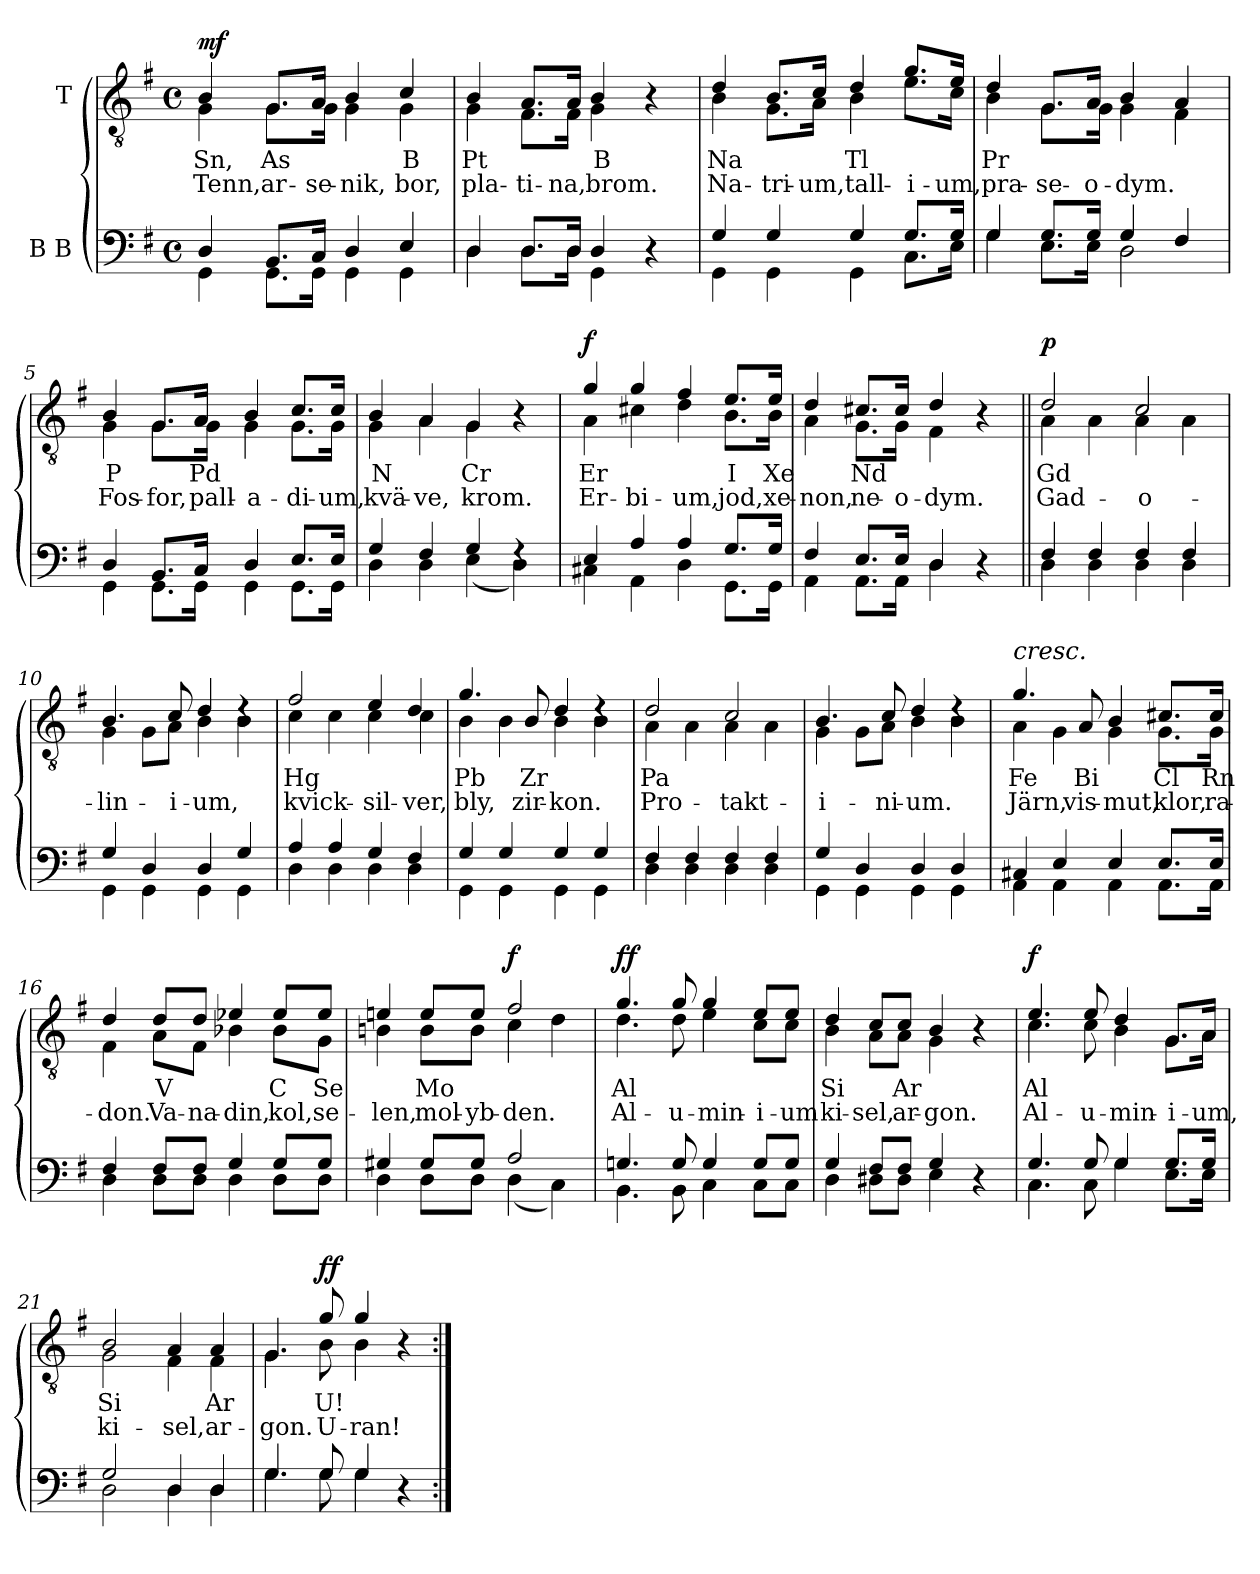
**kern	**kern	**text	**text	**dynam
*part2	*part1	*part1	*part1	*part1
*staff2	*staff1	*staff1	*staff1	*staff1
*I"B  B	*I"T	*	*	*
*clefF4	*clefGv2	*	*	*
*k[f#]	*k[f#]	*	*	*
*G:	*G:	*	*	*
*M4/4	*M4/4	*	*	*
*met(c)	*met(c)	*	*	*
*MM120	*MM120	*	*	*
=1	=1	=1	=1	=1
*^	*	*	*	*
!	!	!	!LO:LY:b	!LO:LY:b	!LO:DY:a
*	*	*^	*	*	*
4D/	4GG\	4B/	4G\	Sn,	Tenn,	mf
!	!	!	!	!LO:LY:b	!LO:LY:b	!
8.BB/L	8.GG\L	8.G/L	8.G\L	As	ar-	.
!	!	!	!	!	!LO:LY:b	!
16C/Jk	16GG\Jk	16A/Jk	16G\Jk	.	-se-	.
!	!	!	!	!	!LO:LY:b	!
4D/	4GG\	4B/	4G\	.	-nik,	.
!	!	!	!	!LO:LY:b	!LO:LY:b	!
4E/	4GG\	4c/	4G\	B	bor,	.
=2	=2	=2	=2	=2	=2	=2
!	!	!	!	!LO:LY:b	!LO:LY:b	!
4D/	4D\	4B/	4G\	Pt	pla-	.
!	!	!	!	!	!LO:LY:b	!
8.D/L	8.D\L	8.A/L	8.F#\L	.	-ti-	.
!	!	!	!	!	!LO:LY:b	!
16D/Jk	16D\Jk	16A/Jk	16F#\Jk	.	-na,	.
!	!	!	!	!LO:LY:b	!LO:LY:b	!
4D/	4GG\	4B/	4G\	B	brom.	.
4r	4ryy	4r	4ryy	.	.	.
=3	=3	=3	=3	=3	=3	=3
!	!	!	!	!LO:LY:b	!LO:LY:b	!
4G/	4GG\	4d/	4B\	Na	Na-	.
!	!	!	!	!	!LO:LY:b	!
4G/	4GG\	8.B/L	8.G\L	.	-tri-	.
!	!	!	!	!	!LO:LY:b	!
.	.	16c/Jk	16A\Jk	.	-um,	.
!	!	!	!	!LO:LY:b	!LO:LY:b	!
4G/	4GG\	4d/	4B\	Tl	tall-	.
!	!	!	!	!	!LO:LY:b	!
8.G/L	8.C\L	8.g/L	8.e\L	.	-i-	.
!	!	!	!	!	!LO:LY:b	!
16G/Jk	16E\Jk	16e/Jk	16c\Jk	.	-um,	.
=4	=4	=4	=4	=4	=4	=4
!	!	!	!	!LO:LY:b	!LO:LY:b	!
4G/	4G\	4d/	4B\	Pr	pra-	.
!	!	!	!	!	!LO:LY:b	!
8.G/L	8.E\L	8.G/L	8.G\L	.	-se-	.
!	!	!	!	!	!LO:LY:b	!
16G/Jk	16E\Jk	16A/Jk	16G\Jk	.	-o-	.
!	!	!	!	!	!LO:LY:b	!
4G/	2D\	4B/	4G\	.	-dym.	.
4F#/	.	4A/	4F#\	.	.	.
=5	=5	=5	=5	=5	=5	=5
!	!	!	!	!LO:LY:b	!LO:LY:b	!
4D/	4GG\	4B/	4G\	P	Fos-	.
!	!	!	!	!	!LO:LY:b	!
8.BB/L	8.GG\L	8.G/L	8.G\L	.	-for,	.
!	!	!	!	!LO:LY:b	!LO:LY:b	!
16C/Jk	16GG\Jk	16A/Jk	16G\Jk	Pd	pall-	.
!	!	!	!	!	!LO:LY:b	!
4D/	4GG\	4B/	4G\	.	-a-	.
!	!	!	!	!	!LO:LY:b	!
8.E/L	8.GG\L	8.c/L	8.G\L	.	-di-	.
!	!	!	!	!	!LO:LY:b	!
16E/Jk	16GG\Jk	16c/Jk	16G\Jk	.	-um,	.
=6	=6	=6	=6	=6	=6	=6
!	!	!	!	!LO:LY:b	!LO:LY:b	!
4G/	4D\	4B/	4G\	N	kvä-	.
!	!	!	!	!	!LO:LY:b	!
4F#/	4D\	4A/	4A\	.	-ve,	.
!	!	!	!	!LO:LY:b	!LO:LY:b	!
4G/	(<4E\	4G/	4G\	Cr	krom.	.
4rF	4D\)	4r	4ryy	.	.	.
=7	=7	=7	=7	=7	=7	=7
!	!	!	!	!LO:LY:b	!LO:LY:b	!LO:DY:a
4E/	4C#X\	4g/	4A\	Er	Er-	f
!	!	!	!	!	!LO:LY:b	!
4A/	4AA\	4g/	4c#X\	.	-bi-	.
!	!	!	!	!	!LO:LY:b	!
4A/	4D\	4f#/	4d\	.	-um,	.
!	!	!	!	!LO:LY:b	!LO:LY:b	!
8.G/L	8.GG\L	8.e/L	8.B\L	I	jod,	.
!	!	!	!	!LO:LY:b	!LO:LY:b	!
16G/Jk	16GG\Jk	16e/Jk	16B\Jk	Xe	xe-	.
=8	=8	=8	=8	=8	=8	=8
!	!	!	!	!	!LO:LY:b	!
4F#/	4AA\	4d/	4A\	.	-non,	.
!	!	!	!	!LO:LY:b	!LO:LY:b	!
8.E/L	8.AA\L	8.c#X/L	8.G\L	Nd	ne-	.
!	!	!	!	!	!LO:LY:b	!
16E/Jk	16AA\Jk	16c#/Jk	16G\Jk	.	-o-	.
!	!	!	!	!	!LO:LY:b	!
4D/	4D\	4d/	4F#\	.	-dym.	.
4r	4rGGyy	4r	4rEyy	.	.	.
=9||	=9||	=9||	=9||	=9||	=9||	=9||
!	!	!	!	!LO:LY:b	!LO:LY:b	!LO:DY:a
4F#/	4D\	2d/	4A\	Gd	Gad-	p
4F#/	4D\	.	4A\	.	.	.
!	!	!	!	!	!LO:LY:b	!
4F#/	4D\	2c/	4A\	.	-o-	.
4F#/	4D\	.	4A\	.	.	.
!!LO:LB:g=z	!!
=10	=10	=10	=10	=10	=10	=10
!	!	!	!	!	!LO:LY:b	!
4G/	4GG\	4.B/	4G\	.	-lin-	.
4D/	4GG\	.	8G\L	.	.	.
!	!	!	!	!	!LO:LY:b	!
.	.	8c/	8A\J	.	-i-	.
!	!	!	!	!	!LO:LY:b	!
4D/	4GG\	4d/	4B\	.	-um,	.
4G/	4GG\	4rd	4B\	.	.	.
=11	=11	=11	=11	=11	=11	=11
!	!	!	!	!LO:LY:b	!LO:LY:b	!
4A/	4D\	2f#/	4c\	-Hg	kvick-	.
4A/	4D\	.	4c\	.	.	.
!	!	!	!	!	!LO:LY:b	!
4G/	4D\	4e/	4c\	.	-sil-	.
!	!	!	!	!	!LO:LY:b	!
4F#/	4D\	4d/	4c\	.	-ver,	.
=12	=12	=12	=12	=12	=12	=12
!	!	!	!	!LO:LY:b	!LO:LY:b	!
4G/	4GG\	4.g/	4B\	Pb	bly,	.
4G/	4GG\	.	4B\	.	.	.
!	!	!	!	!LO:LY:b	!LO:LY:b	!
.	.	8B/	.	Zr	zir-	.
!	!	!	!	!	!LO:LY:b	!
4G/	4GG\	4d/	4B\	.	-kon.	.
4G/	4GG\	4rd	4B\	.	.	.
=13	=13	=13	=13	=13	=13	=13
!	!	!	!	!LO:LY:b	!LO:LY:b	!
4F#/	4D\	2d/	4A\	Pa	Pro-	.
4F#/	4D\	.	4A\	.	.	.
!	!	!	!	!	!LO:LY:b	!
4F#/	4D\	2c/	4A\	.	-takt-	.
4F#/	4D\	.	4A\	.	.	.
=14	=14	=14	=14	=14	=14	=14
!	!	!	!	!	!LO:LY:b	!
4G/	4GG\	4.B/	4G\	.	-i-	.
4D/	4GG\	.	8G\L	.	.	.
!	!	!	!	!	!LO:LY:b	!
.	.	8c/	8A\J	.	-ni-	.
!	!	!	!	!	!LO:LY:b	!
4D/	4GG\	4d/	4B\	.	-um.	.
4D/	4GG\	4rd	4B\	.	.	.
=15	=15	=15	=15	=15	=15	=15
!	!	!LO:TX:a:i:t=cresc.	!	!	!	!
!	!	!	!	!LO:LY:b	!LO:LY:b	!
4C#X/	4AA\	4.g/	4A\	Fe	Järn,	.
4E/	4AA\	.	4G\	.	.	.
!	!	!	!	!LO:LY:b	!LO:LY:b	!
.	.	8A/	.	Bi	vis-	.
!	!	!	!	!	!LO:LY:b	!
4E/	4AA\	4B/	4G\	.	-mut,	.
!	!	!	!	!LO:LY:b	!LO:LY:b	!
8.E/L	8.AA\L	8.c#X/L	8.G\L	Cl	klor,	.
!	!	!	!	!LO:LY:b	!LO:LY:b	!
16E/Jk	16AA\Jk	16c#/Jk	16G\Jk	Rn	ra-	.
=16	=16	=16	=16	=16	=16	=16
!	!	!	!	!	!LO:LY:b	!
4F#/	4D\	4d/	4F#\	.	-don.	.
!	!	!	!	!LO:LY:b	!LO:LY:b	!
8F#/L	8D\L	8d/L	8A\L	V	Va-	.
!	!	!	!	!	!LO:LY:b	!
8F#/J	8D\J	8d/J	8F#\J	.	-na-	.
!	!	!	!	!	!LO:LY:b	!
4G/	4D\	4e-X/	4B-X\	.	-din,	.
!	!	!	!	!LO:LY:b	!LO:LY:b	!
8G/L	8D\L	8e-/L	8B-\L	C	kol,	.
!	!	!	!	!LO:LY:b	!LO:LY:b	!
8G/J	8D\J	8e-/J	8G\J	Se	se-	.
=17	=17	=17	=17	=17	=17	=17
!	!	!	!	!	!LO:LY:b	!
4G#X/	4D\	4eni/	4Bni\	.	-len,	.
!	!	!	!	!LO:LY:b	!LO:LY:b	!
8G#/L	8D\L	8e/L	8B\L	Mo	mol-	.
!	!	!	!	!	!LO:LY:b	!
8G#/J	8D\J	8e/J	8B\J	.	-yb-	.
!	!	!	!	!	!LO:LY:b	!LO:DY:a
2A/	(<4D\	2f#/	4c\	.	den.	f
.	4C\)	.	4d\	.	.	.
=18	=18	=18	=18	=18	=18	=18
!	!	!	!	!LO:LY:b	!LO:LY:b	!LO:DY:a
4.Gni/	4.BB\	4.g/	4.d\	Al	Al-	ff
!	!	!	!	!	!LO:LY:b	!
8G/	8BB\	8g/	8d\	.	-u-	.
!	!	!	!	!	!LO:LY:b	!
4G/	4C\	4g/	4e\	.	-min-	.
!	!	!	!	!	!LO:LY:b	!
8G/L	8C\L	8e/L	8c\L	.	-i-	.
!	!	!	!	!	!LO:LY:b	!
8G/J	8C\J	8e/J	8c\J	.	-um	.
=19	=19	=19	=19	=19	=19	=19
!	!	!	!	!LO:LY:b	!LO:LY:b	!
4G/	4D\	4d/	4B\	Si	ki-	.
!	!	!	!	!	!LO:LY:b	!
8F#/L	8D#X\L	8c/L	8A\L	.	-sel,	.
!	!	!	!	!LO:LY:b	!LO:LY:b	!
8F#/J	8D#\J	8c/J	8A\J	Ar	ar-	.
!	!	!	!	!	!LO:LY:b	!
4G/	4E\	4B/	4G\	.	-gon.	.
4r	4ryy	4r	4ryy	.	.	.
!!LO:LB:g=z	!!
=20	=20	=20	=20	=20	=20	=20
!	!	!	!	!LO:LY:b	!LO:LY:b	!LO:DY:a
4.G/	4.C\	4.e/	4.c\	Al	Al-	f
!	!	!	!	!	!LO:LY:b	!
8G/	8C\	8e/	8c\	.	-u-	.
!	!	!	!	!	!LO:LY:b	!
4G/	4G\	4d/	4B\	.	-min-	.
!	!	!	!	!	!LO:LY:b	!
8.G/L	8.E\L	8.G/L	8.G\L	.	-i-	.
!	!	!	!	!	!LO:LY:b	!
16G/Jk	16E\Jk	16A/Jk	16A\Jk	.	-um,	.
=21	=21	=21	=21	=21	=21	=21
!	!	!	!	!LO:LY:b	!LO:LY:b	!
2G/	2D\	2B/	2G\	Si	ki-	.
!	!	!	!	!	!LO:LY:b	!
4D/	4D\	4A/	4F#\	.	-sel,	.
!	!	!	!	!LO:LY:b	!LO:LY:b	!
4D/	4D\	4A/	4F#\	Ar	ar-	.
=22	=22	=22	=22	=22	=22	=22
!	!	!	!	!	!LO:LY:b	!
4.G/	4.G\	4.G/	4.G\	.	-gon.	.
!	!	!	!	!LO:LY:b	!LO:LY:b	!LO:DY:a
8G/	8G\	8g/	8B\	U!	U-	ff
!	!	!	!	!	!LO:LY:b	!
4G/	4G\	4g/	4B\	.	-ran!	.
4r	4ryy	4r	4ryy	.	.	.
*v	*v	*	*	*	*	*
*	*v	*v	*	*	*
=:|!	=:|!	=:|!	=:|!	=:|!
*-	*-	*-	*-	*-
